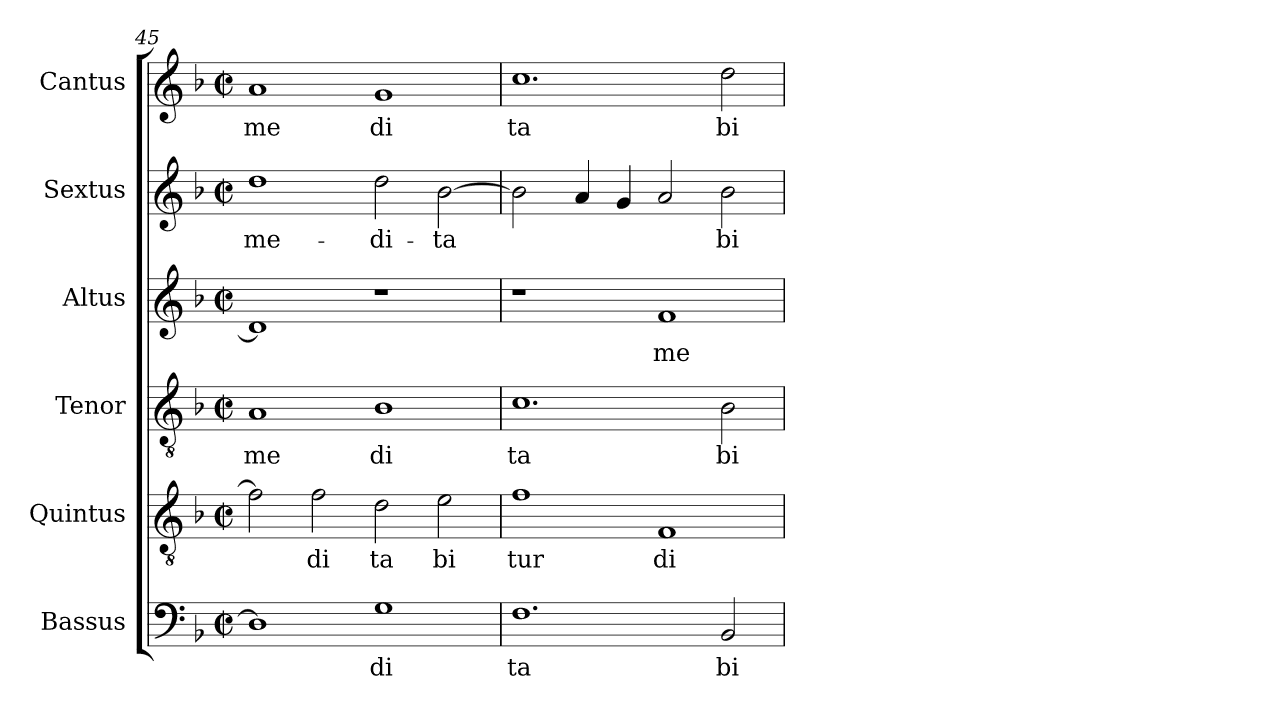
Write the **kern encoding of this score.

**kern	**text	**kern	**text	**kern	**text	**kern	**text	**kern	**text	**kern	**text
*part6	*part6	*part5	*part5	*part4	*part4	*part3	*part3	*part2	*part2	*part1	*part1
*staff6	*staff6	*staff5	*staff5	*staff4	*staff4	*staff3	*staff3	*staff2	*staff2	*staff1	*staff1
*I"Bassus	*	*I"Quintus	*	*I"Tenor	*	*I"Altus	*	*I"Sextus	*	*I"Cantus	*
*I'B	*	*I'Q	*	*I'T	*	*I'A	*	*I'S	*	*I'C	*
!!LO:LB:g=z
*clefF4	*	*clefGv2	*	*clefGv2	*	*clefG2	*	*clefG2	*	*clefG2	*
*k[b-]	*	*k[b-]	*	*k[b-]	*	*k[b-]	*	*k[b-]	*	*k[b-]	*
*F:	*	*F:	*	*F:	*	*F:	*	*F:	*	*F:	*
*M2/2	*	*M2/2	*	*M2/2	*	*M2/2	*	*M2/2	*	*M2/2	*
*met(c|)	*	*met(c|)	*	*met(c|)	*	*met(c|)	*	*met(c|)	*	*met(c|)	*
=45	=45	=45	=45	=45	=45	=45	=45	=45	=45	=45	=45
!	!LO:LY:b:cj	!	!LO:LY:b:cj	!	!LO:LY:b:cj	!	!LO:LY:b:cj	!	!LO:LY:b:cj	!	!LO:LY:b:cj
1D]	.	2f\]	.	1A	me	1d]	.	1dd	me-	1a	me
!	!	!	!LO:LY:b:cj	!	!	!	!	!	!	!	!
.	.	2f\	di	.	.	.	.	.	.	.	.
!	!LO:LY:b:cj	!	!LO:LY:b:cj	!	!LO:LY:b:cj	!	!	!	!LO:LY:b:cj	!	!LO:LY:b:cj
1G	di	2d\	ta	1B-	di	1r	.	2dd\	-di-	1g	di
!	!	!	!LO:LY:b:cj	!	!	!	!	!	!LO:LY:b:cj	!	!
.	.	2e\	bi	.	.	.	.	[>2b-\	-ta-	.	.
=46	=46	=46	=46	=46	=46	=46	=46	=46	=46	=46	=46
!	!LO:LY:b:cj	!	!LO:LY:b:cj	!	!LO:LY:b:cj	!	!	!	!LO:LY:b:cj	!	!LO:LY:b:cj
1.F	ta	1f	tur	1.c	ta	1r	.	2b-\]	--	1.cc	ta
!	!	!	!	!	!	!	!	!	!LO:LY:b:cj	!	!
.	.	.	.	.	.	.	.	4a/	--	.	.
!	!	!	!	!	!	!	!	!	!LO:LY:b:cj	!	!
.	.	.	.	.	.	.	.	4g/	--	.	.
!	!	!	!LO:LY:b:cj	!	!	!	!LO:LY:b:cj	!	!LO:LY:b:cj	!	!
.	.	1F	di	.	.	1f	me-	2a/	--	.	.
!	!LO:LY:b:cj	!	!	!	!LO:LY:b:cj	!	!	!	!LO:LY:b:cj	!	!LO:LY:b:cj
2BB-/	bi	.	.	2B-\	bi	.	.	2b-\	-bi-	2dd\	bi
=	=	=	=	=	=	=	=	=	=	=	=
*-	*-	*-	*-	*-	*-	*-	*-	*-	*-	*-	*-
